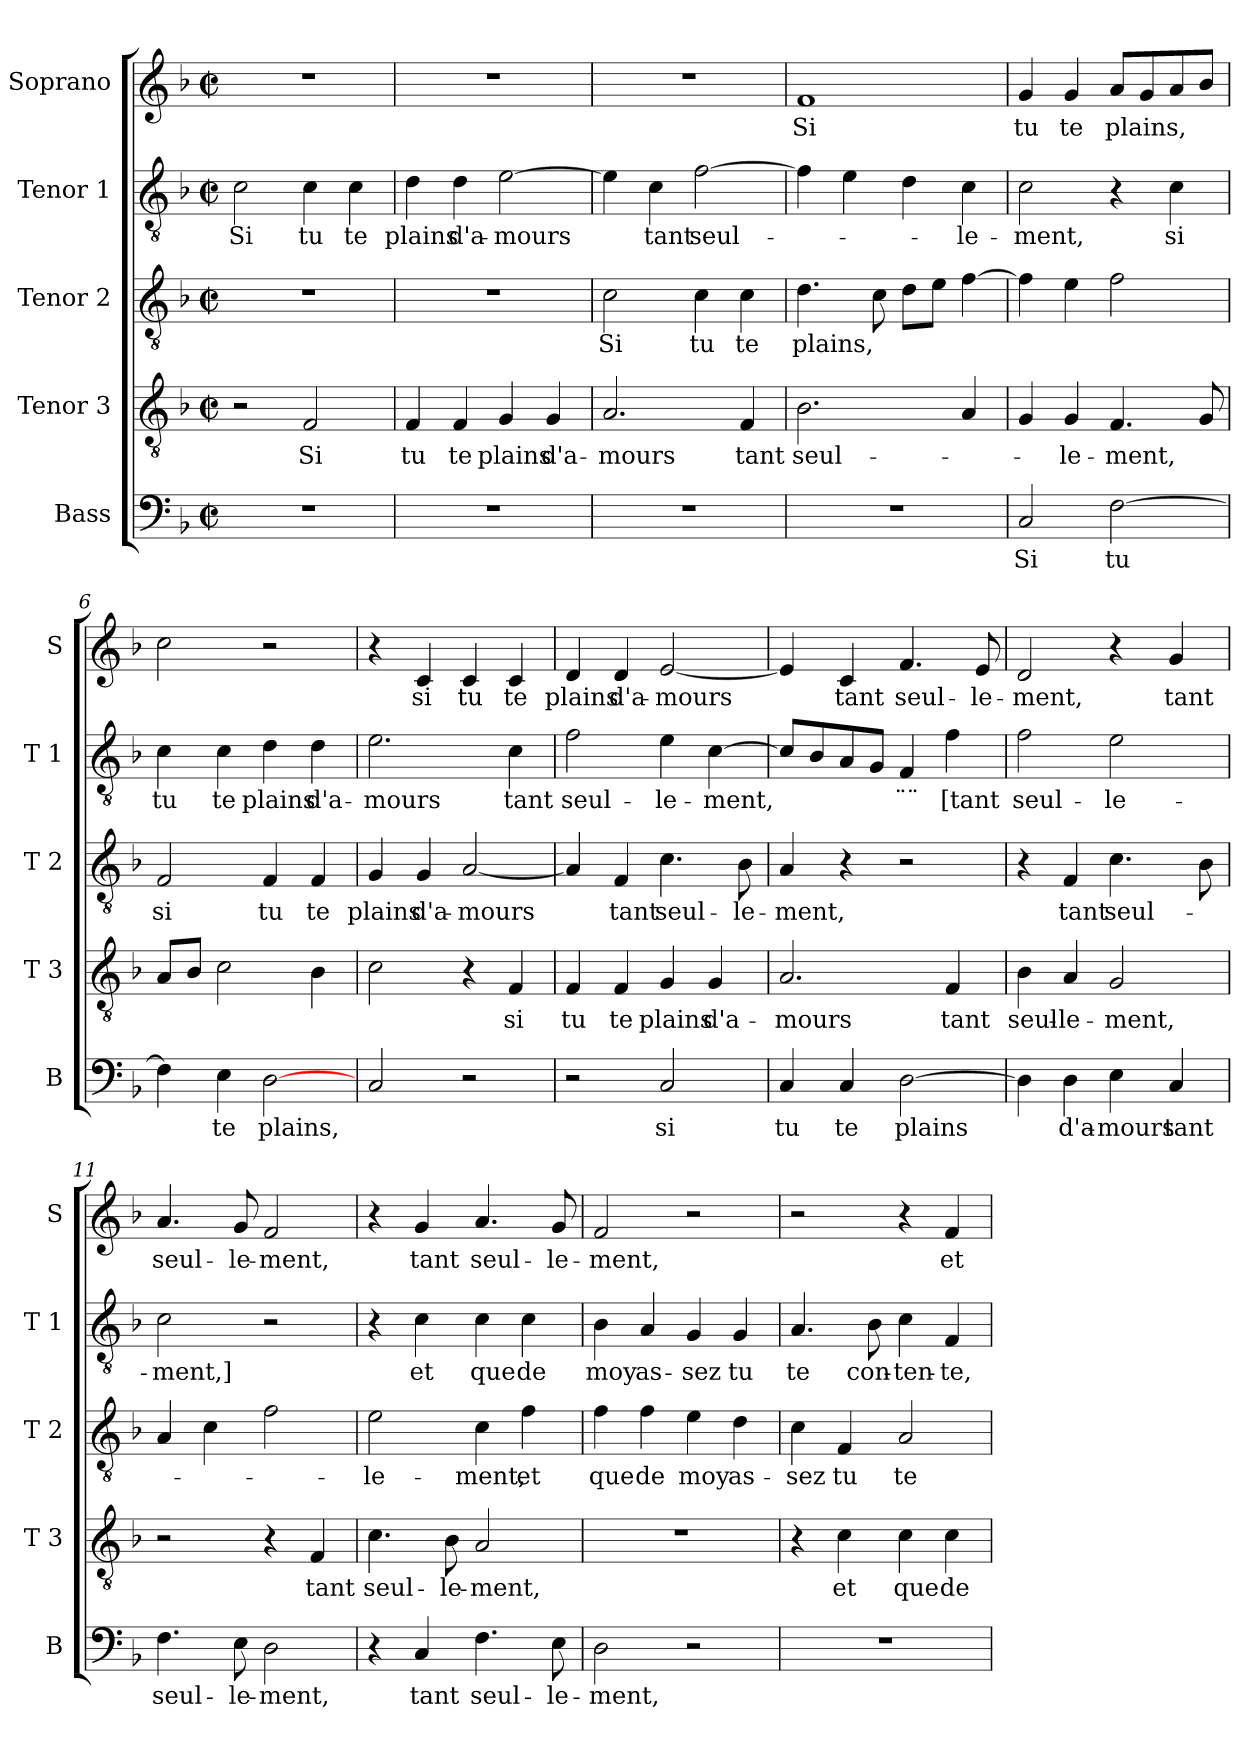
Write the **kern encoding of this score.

**kern	**text	**kern	**text	**kern	**text	**kern	**text	**kern	**text
*part5	*part5	*part4	*part4	*part3	*part3	*part2	*part2	*part1	*part1
*staff5	*staff5	*staff4	*staff4	*staff3	*staff3	*staff2	*staff2	*staff1	*staff1
*I"Bass	*	*I"Tenor 3	*	*I"Tenor 2	*	*I"Tenor 1	*	*I"Soprano	*
*I'B	*	*I'T 3	*	*I'T 2	*	*I'T 1	*	*I'S	*
*clefF4	*	*clefGv2	*	*clefGv2	*	*clefGv2	*	*clefG2	*
*k[b-]	*	*k[b-]	*	*k[b-]	*	*k[b-]	*	*k[b-]	*
*F:	*	*F:	*	*F:	*	*F:	*	*F:	*
*M2/2	*	*M2/2	*	*M2/2	*	*M2/2	*	*M2/2	*
*met(c|)	*	*met(c|)	*	*met(c|)	*	*met(c|)	*	*met(c|)	*
=1	=1	=1	=1	=1	=1	=1	=1	=1	=1
1r	.	2r	.	1r	.	2c\	Si	1r	.
.	.	2F/	Si	.	.	4c\	tu	.	.
.	.	.	.	.	.	4c\	te	.	.
=2	=2	=2	=2	=2	=2	=2	=2	=2	=2
1r	.	4F/	tu	1r	.	4d\	plains	1r	.
.	.	4F/	te	.	.	4d\	d'a-	.	.
.	.	4G/	plains	.	.	[2e\	-mours	.	.
.	.	4G/	d'a-	.	.	.	.	.	.
=3	=3	=3	=3	=3	=3	=3	=3	=3	=3
1r	.	2.A/	-mours	2c\	Si	4e\]	.	1r	.
.	.	.	.	.	.	4c\	tant	.	.
.	.	.	.	4c\	tu	[2f\	seul-	.	.
.	.	4F/	tant	4c\	te	.	.	.	.
=4	=4	=4	=4	=4	=4	=4	=4	=4	=4
1r	.	2.B-\	seul-	4.d\	plains,	4f\]	.	1f	Si
.	.	.	.	.	.	4e\	.	.	.
.	.	.	.	8c\	.	.	.	.	.
.	.	.	.	8d\L	.	4d\	.	.	.
.	.	.	.	8e\J	.	.	.	.	.
.	.	4A/	.	[4f\	.	4c\	-le-	.	.
=5	=5	=5	=5	=5	=5	=5	=5	=5	=5
2C/	Si	4G/	.	4f\]	.	2c\	-ment,	4g/	tu
.	.	4G/	-le-	4e\	.	.	.	4g/	te
[2F\	tu	4.F/	-ment,	2f\	.	4r	.	8a/L	plains,
.	.	.	.	.	.	.	.	8g/	.
.	.	.	.	.	.	4c\	si	8a/	.
.	.	8G/	.	.	.	.	.	8b-/J	.
=6	=6	=6	=6	=6	=6	=6	=6	=6	=6
4F\]	.	8A/L	.	2F/	si	4c\	tu	2cc\	.
.	.	8B-/J	.	.	.	.	.	.	.
4E\	te	2c\	.	.	.	4c\	te	.	.
[2D\	plains,	.	.	4F/	tu	4d\	plains	2r	.
.	.	4B-\	.	4F/	te	4d\	d'a-	.	.
!!LO:LB:g=z
=7	=7	=7	=7	=7	=7	=7	=7	=7	=7
2C/	.	2c\	.	4G/	plains	2.e\	-mours	4r	.
.	.	.	.	4G/	d'a-	.	.	4c/	si
2r	.	4r	.	[2A/	-mours	.	.	4c/	tu
.	.	4F/	si	.	.	4c\	tant	4c/	te
=8	=8	=8	=8	=8	=8	=8	=8	=8	=8
2r	.	4F/	tu	4A/]	.	2f\	seul-	4d/	plains
.	.	4F/	te	4F/	tant	.	.	4d/	d'a-
2C/	si	4G/	plains	4.c\	seul-	4e\	-le-	[2e/	-mours
.	.	4G/	d'a-	.	.	[4c\	-ment,	.	.
.	.	.	.	8B-\	-le-	.	.	.	.
=9	=9	=9	=9	=9	=9	=9	=9	=9	=9
4C/	tu	2.A/	-mours	4A/	-ment,	8c/L]	.	4e/]	.
.	.	.	.	.	.	8B-/	.	.	.
4C/	te	.	.	4r	.	8A/	.	4c/	tant
.	.	.	.	.	.	8G/J	.	.	.
[2D\	plains	.	.	2r	.	4F/	¨¨	4.f/	seul-
.	.	4F/	tant	.	.	4f\	[tant	.	.
.	.	.	.	.	.	.	.	8e/	-le-
=10	=10	=10	=10	=10	=10	=10	=10	=10	=10
4D\]	.	4B-\	seul-	4r	.	2f\	seul-	2d/	-ment,
4D\	d'a-	4A/	-le-	4F/	tant	.	.	.	.
4E\	-mours	2G/	-ment,	4.c\	seul-	2e\	-le-	4r	.
4C/	tant	.	.	.	.	.	.	4g/	tant
.	.	.	.	8B-\	.	.	.	.	.
=11	=11	=11	=11	=11	=11	=11	=11	=11	=11
4.F\	seul-	2r	.	4A/	.	2c\	-ment,]	4.a/	seul-
.	.	.	.	4c\	.	.	.	.	.
8E\	-le-	.	.	.	.	.	.	8g/	-le-
2D\	-ment,	4r	.	2f\	.	2r	.	2f/	-ment,
.	.	4F/	tant	.	.	.	.	.	.
=12	=12	=12	=12	=12	=12	=12	=12	=12	=12
4r	.	4.c\	seul-	2e\	-le-	4r	.	4r	.
4C/	tant	.	.	.	.	4c\	et	4g/	tant
.	.	8B-\	-le-	.	.	.	.	.	.
4.F\	seul-	2A/	-ment,	4c\	-ment,	4c\	que	4.a/	seul-
.	.	.	.	4f\	et	4c\	de	.	.
8E\	-le-	.	.	.	.	.	.	8g/	-le-
!!LO:PB:g=z
=13	=13	=13	=13	=13	=13	=13	=13	=13	=13
2D\	-ment,	1r	.	4f\	que	4B-\	moy	2f/	-ment,
.	.	.	.	4f\	de	4A/	as-	.	.
2r	.	.	.	4e\	moy	4G/	-sez	2r	.
.	.	.	.	4d\	as-	4G/	tu	.	.
=14	=14	=14	=14	=14	=14	=14	=14	=14	=14
1r	.	4r	.	4c\	-sez	4.A/	te	2r	.
.	.	4c\	et	4F/	tu	.	.	.	.
.	.	.	.	.	.	8B-\	con-	.	.
.	.	4c\	que	2A/	te	4c\	-ten-	4r	.
.	.	4c\	de	.	.	4F/	-te,	4f/	et
=	=	=	=	=	=	=	=	=	=
*-	*-	*-	*-	*-	*-	*-	*-	*-	*-
